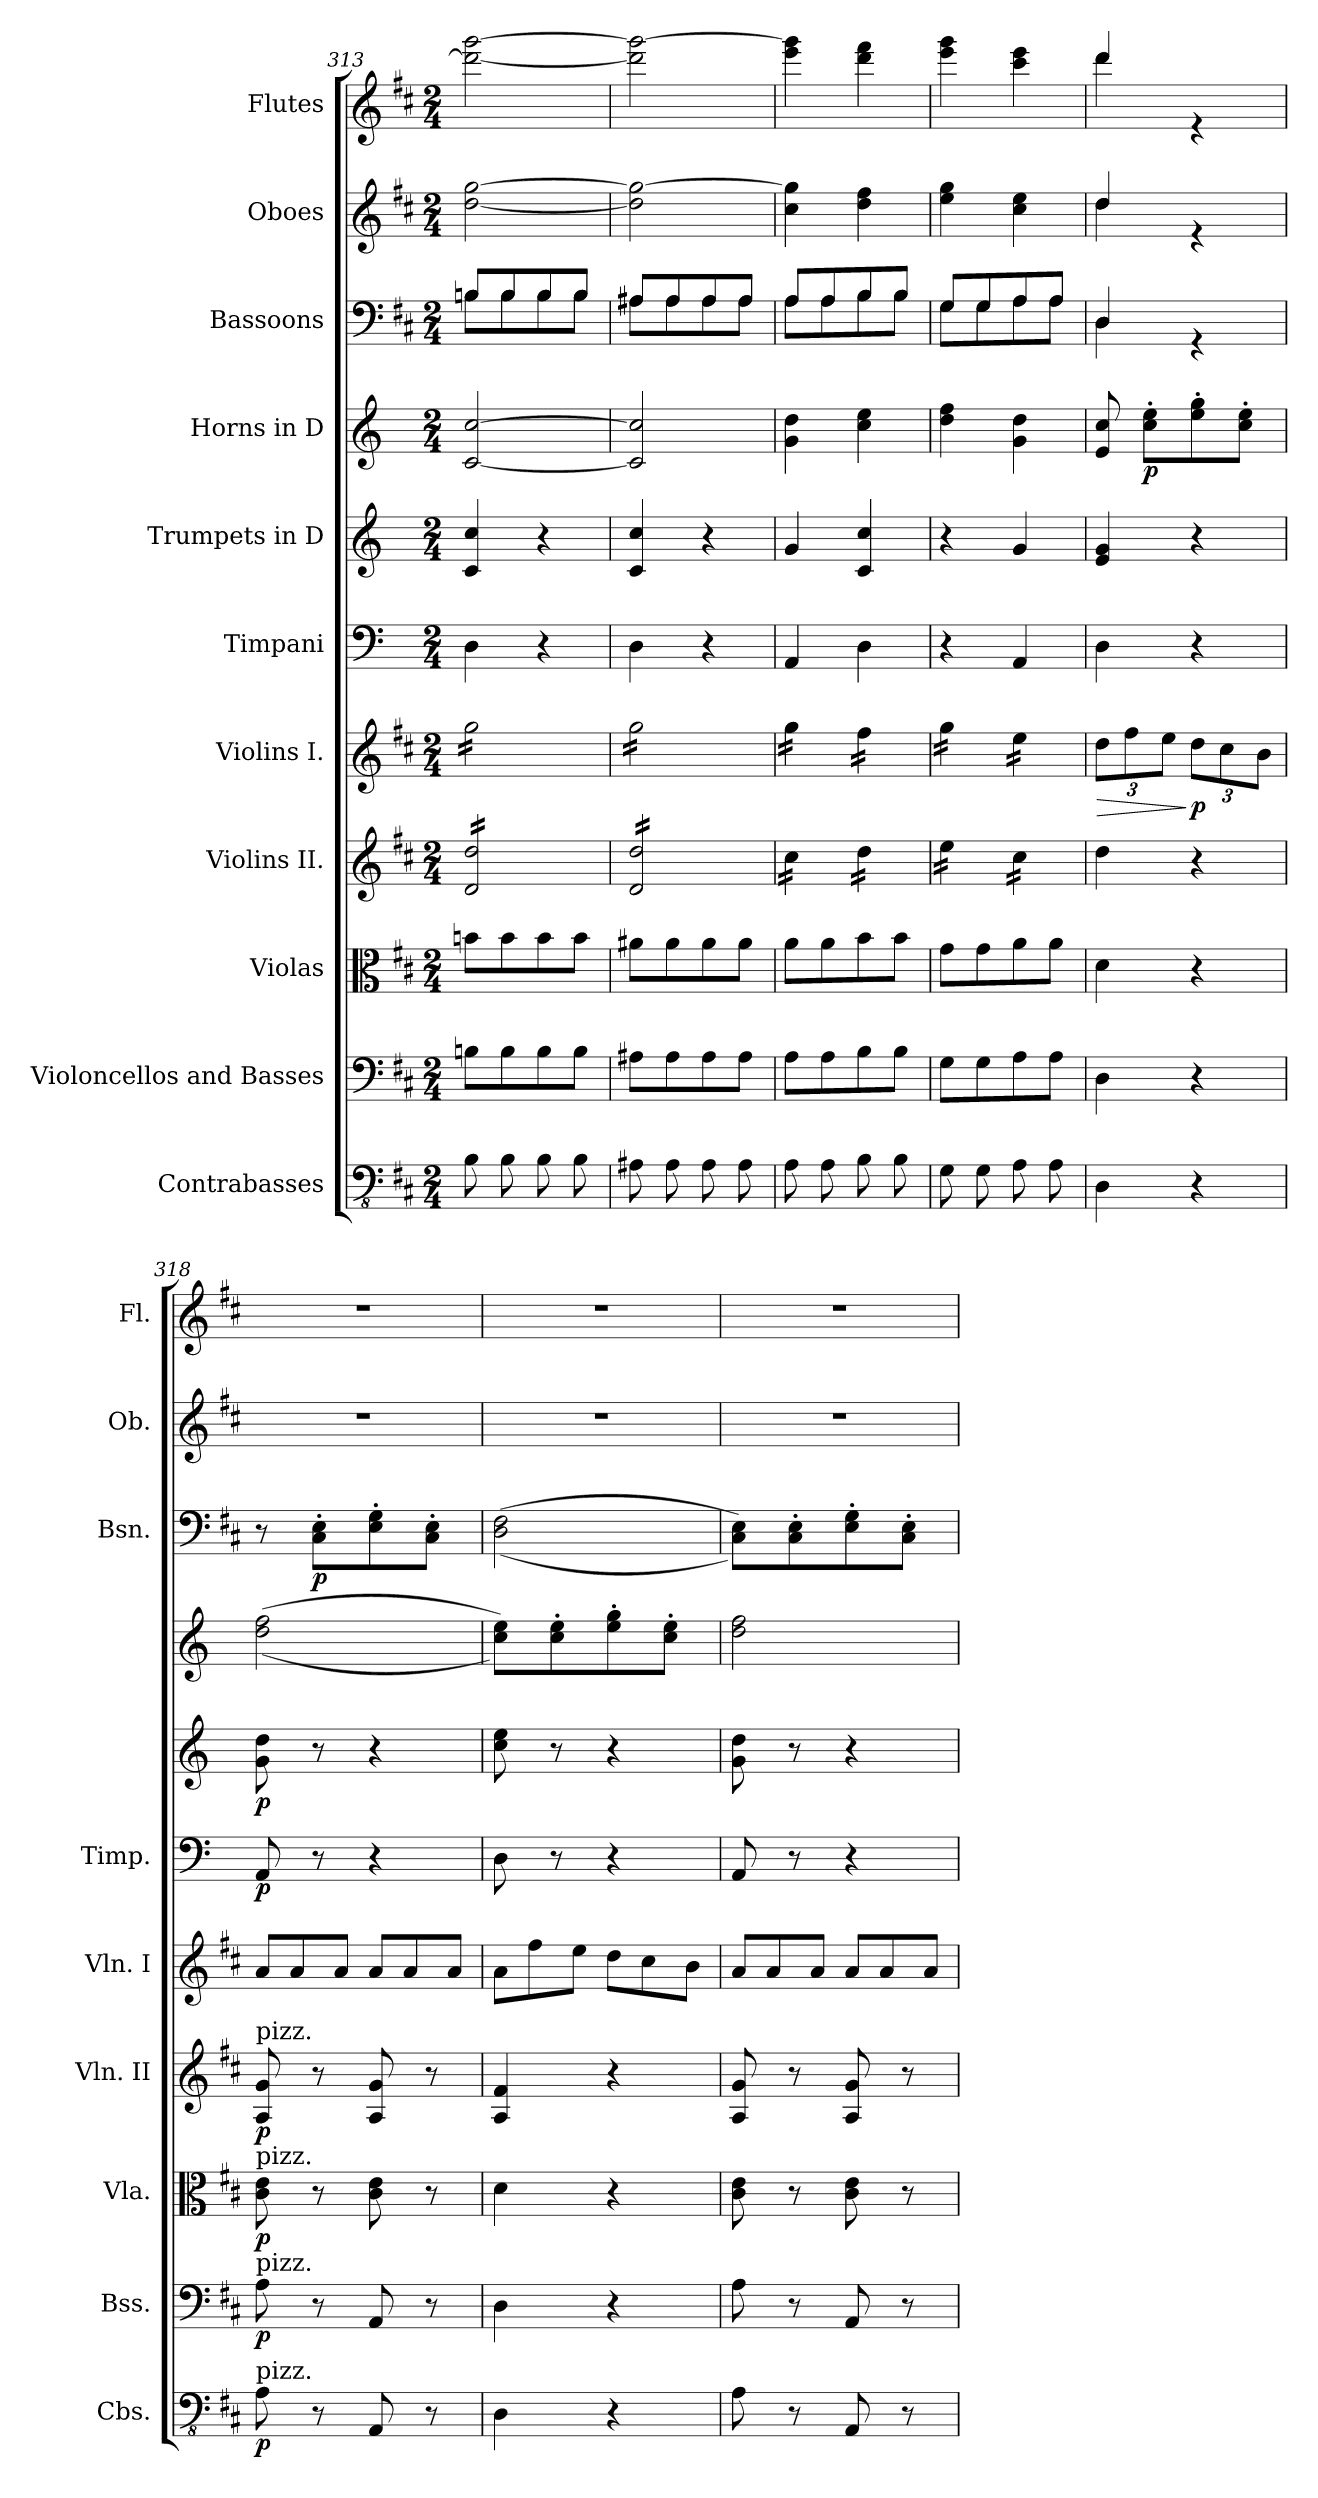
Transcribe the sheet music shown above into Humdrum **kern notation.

**kern	**dynam	**kern	**dynam	**kern	**dynam	**kern	**dynam	**kern	**dynam	**kern	**dynam	**kern	**dynam	**kern	**dynam	**kern	**dynam	**kern	**kern
*part11	*part11	*part10	*part10	*part9	*part9	*part8	*part8	*part7	*part7	*part6	*part6	*part5	*part5	*part4	*part4	*part3	*part3	*part2	*part1
*staff11	*staff11	*staff10	*staff10	*staff9	*staff9	*staff8	*staff8	*staff7	*staff7	*staff6	*staff6	*staff5	*staff5	*staff4	*staff4	*staff3	*staff3	*staff2	*staff1
*I"Contrabasses	*	*I"Violoncellos and Basses	*	*I"Violas	*	*I"Violins II.	*	*I"Violins I.	*	*I"Timpani	*	*I"Trumpets in D	*	*I"Horns in D	*	*I"Bassoons	*	*I"Oboes	*I"Flutes
*I'Cbs.	*	*I'Bss.	*	*I'Vla.	*	*I'Vln. II	*	*I'Vln. I	*	*I'Timp.	*	*	*	*	*	*I'Bsn.	*	*I'Ob.	*I'Fl.
*clefFv4	*	*clefF4	*	*clefC3	*	*clefG2	*	*clefG2	*	*clefF4	*	*clefG2	*	*clefG2	*	*clefF4	*	*clefG2	*clefG2
*	*	*	*	*	*	*	*	*	*	*	*	*ITrd-1c-2	*	*ITrd6c10	*	*	*	*	*
*k[f#c#]	*	*k[f#c#]	*	*k[f#c#]	*	*k[f#c#]	*	*k[f#c#]	*	*k[]	*	*k[f#c#]	*	*k[f#c#]	*	*k[f#c#]	*	*k[f#c#]	*k[f#c#]
*M2/4	*	*M2/4	*	*M2/4	*	*M2/4	*	*M2/4	*	*M2/4	*	*M2/4	*	*M2/4	*	*M2/4	*	*M2/4	*M2/4
=313	=313	=313	=313	=313	=313	=313	=313	=313	=313	=313	=313	=313	=313	=313	=313	=313	=313	=313	=313
*	*	*	*	*	*	*	*	*	*	*	*	*	*	*	*	*^	*	*	*
*	*	*	*	*	*	*tremolo	*	*	*	*	*	*	*	*	*	*	*	*	*	*
*	*	*	*	*	*	*	*	*tremolo	*	*	*	*	*	*	*	*	*	*	*	*
8BB\	.	8Bn\L	.	8bn\L	.	16d/ 16dd/LL	.	16gg\LL	.	4D\	.	4d/ 4dd/	.	[2D/ [2d/	.	8Bn/L	8B\L	.	[2dd\ [2gg\	2ddd\_ [2ggg\
.	.	.	.	.	.	16d/ 16dd/	.	16gg\	.	.	.	.	.	.	.	.	.	.	.	.
8BB\	.	8B\	.	8b\	.	16d/ 16dd/	.	16gg\	.	.	.	.	.	.	.	8B/	8B\	.	.	.
.	.	.	.	.	.	16d/ 16dd/	.	16gg\	.	.	.	.	.	.	.	.	.	.	.	.
8BB\	.	8B\	.	8b\	.	16d/ 16dd/	.	16gg\	.	4r	.	4r	.	.	.	8B/	8B\	.	.	.
.	.	.	.	.	.	16d/ 16dd/	.	16gg\	.	.	.	.	.	.	.	.	.	.	.	.
8BB\	.	8B\J	.	8b\J	.	16d/ 16dd/	.	16gg\	.	.	.	.	.	.	.	8B/J	8B\J	.	.	.
.	.	.	.	.	.	16d/ 16dd/JJ	.	16gg\JJ	.	.	.	.	.	.	.	.	.	.	.	.
=314	=314	=314	=314	=314	=314	=314	=314	=314	=314	=314	=314	=314	=314	=314	=314	=314	=314	=314	=314	=314
8AA#X\	.	8A#X\L	.	8a#X\L	.	16d/ 16dd/LL	.	16gg\LL	.	4D\	.	4d/ 4dd/	.	2D/] 2d/]	.	8A#X/L	8A#\L	.	2dd\] 2gg\_	2ddd\] 2ggg\_
.	.	.	.	.	.	16d/ 16dd/	.	16gg\	.	.	.	.	.	.	.	.	.	.	.	.
8AA#\	.	8A#\	.	8a#\	.	16d/ 16dd/	.	16gg\	.	.	.	.	.	.	.	8A#/	8A#\	.	.	.
.	.	.	.	.	.	16d/ 16dd/	.	16gg\	.	.	.	.	.	.	.	.	.	.	.	.
8AA#\	.	8A#\	.	8a#\	.	16d/ 16dd/	.	16gg\	.	4r	.	4r	.	.	.	8A#/	8A#\	.	.	.
.	.	.	.	.	.	16d/ 16dd/	.	16gg\	.	.	.	.	.	.	.	.	.	.	.	.
8AA#\	.	8A#\J	.	8a#\J	.	16d/ 16dd/	.	16gg\	.	.	.	.	.	.	.	8A#/J	8A#\J	.	.	.
.	.	.	.	.	.	16d/ 16dd/JJ	.	16gg\JJ	.	.	.	.	.	.	.	.	.	.	.	.
=315	=315	=315	=315	=315	=315	=315	=315	=315	=315	=315	=315	=315	=315	=315	=315	=315	=315	=315	=315	=315
8AA\	.	8A\L	.	8a\L	.	16cc#\LL	.	16gg\LL	.	4AA/	.	4a/	.	4A\ 4e\	.	8A/L	8A\L	.	4cc#\ 4gg\]	4eee\ 4ggg\]
.	.	.	.	.	.	16cc#\	.	16gg\	.	.	.	.	.	.	.	.	.	.	.	.
8AA\	.	8A\	.	8a\	.	16cc#\	.	16gg\	.	.	.	.	.	.	.	8A/	8A\	.	.	.
.	.	.	.	.	.	16cc#\JJ	.	16gg\JJ	.	.	.	.	.	.	.	.	.	.	.	.
8BB\	.	8B\	.	8b\	.	16dd\LL	.	16ff#\LL	.	4D\	.	4d/ 4dd/	.	4d\ 4f#\	.	8B/	8B\	.	4dd\ 4ff#\	4ddd\ 4fff#\
.	.	.	.	.	.	16dd\	.	16ff#\	.	.	.	.	.	.	.	.	.	.	.	.
8BB\	.	8B\J	.	8b\J	.	16dd\	.	16ff#\	.	.	.	.	.	.	.	8B/J	8B\J	.	.	.
.	.	.	.	.	.	16dd\JJ	.	16ff#\JJ	.	.	.	.	.	.	.	.	.	.	.	.
=316	=316	=316	=316	=316	=316	=316	=316	=316	=316	=316	=316	=316	=316	=316	=316	=316	=316	=316	=316	=316
8GG\	.	8G\L	.	8g\L	.	16ee\LL	.	16gg\LL	.	4r	.	4r	.	4e\ 4g\	.	8G/L	8G\L	.	4ee\ 4gg\	4eee\ 4ggg\
.	.	.	.	.	.	16ee\	.	16gg\	.	.	.	.	.	.	.	.	.	.	.	.
8GG\	.	8G\	.	8g\	.	16ee\	.	16gg\	.	.	.	.	.	.	.	8G/	8G\	.	.	.
.	.	.	.	.	.	16ee\JJ	.	16gg\JJ	.	.	.	.	.	.	.	.	.	.	.	.
8AA\	.	8A\	.	8a\	.	16cc#\LL	.	16ee\LL	.	4AA/	.	4a/	.	4A\ 4e\	.	8A/	8A\	.	4cc#\ 4ee\	4ccc#\ 4eee\
.	.	.	.	.	.	16cc#\	.	16ee\	.	.	.	.	.	.	.	.	.	.	.	.
8AA\	.	8A\J	.	8a\J	.	16cc#\	.	16ee\	.	.	.	.	.	.	.	8A/J	8A\J	.	.	.
.	.	.	.	.	.	16cc#\JJ	.	16ee\JJ	.	.	.	.	.	.	.	.	.	.	.	.
*	*	*	*	*	*	*	*	*Xtremolo	*	*	*	*	*	*	*	*	*	*	*	*
*	*	*	*	*	*	*Xtremolo	*	*	*	*	*	*	*	*	*	*	*	*	*	*
=317	=317	=317	=317	=317	=317	=317	=317	=317	=317	=317	=317	=317	=317	=317	=317	=317	=317	=317	=317	=317
*	*	*	*	*	*	*	*	*Xbrackettup	*	*	*	*	*	*	*	*	*	*	*	*
!	!	!	!	!	!	!	!	!	!LO:HP:b	!	!	!	!	!	!	!	!	!	!	!
*	*	*	*	*	*	*	*	*	*	*	*	*	*	*	*	*	*	*	*^	*^
4DD\	.	4D\	.	4d\	.	4dd\	.	12dd\L	>	4D\	.	4f#/ 4a/	.	8F#/ 8d/	.	4D/	4D\	.	4dd/	4dd\	4ddd/	4ddd\
.	.	.	.	.	.	.	.	12ff#\	.	.	.	.	.	.	.	.	.	.	.	.	.	.
!	!	!	!	!	!	!	!	!	!	!	!	!	!	!	!LO:DY:b	!	!	!	!	!	!	!
.	.	.	.	.	.	.	.	.	.	.	.	.	.	8d\' 8f#\'L	p	.	.	.	.	.	.	.
.	.	.	.	.	.	.	.	12ee\J	.	.	.	.	.	.	.	.	.	.	.	.	.	.
!	!	!	!	!	!	!	!	!	!LO:DY:n=1:b	!	!	!	!	!	!	!	!	!	!	!	!	!
4r	.	4r	.	4r	.	4r	.	12dd\L	] p	4r	.	4r	.	8f#\' 8a\'	.	4rGG	4ryy	.	4re	4ryy	4re	4ryy
.	.	.	.	.	.	.	.	12cc#\	.	.	.	.	.	.	.	.	.	.	.	.	.	.
.	.	.	.	.	.	.	.	.	.	.	.	.	.	8d\' 8f#\'J	.	.	.	.	.	.	.	.
.	.	.	.	.	.	.	.	12b\J	.	.	.	.	.	.	.	.	.	.	.	.	.	.
*	*	*	*	*	*	*	*	*	*	*	*	*	*	*	*	*v	*v	*	*	*	*v	*v
*	*	*	*	*	*	*	*	*	*	*	*	*	*	*	*	*	*	*v	*v	*
!!LO:PB:g=z
=318	=318	=318	=318	=318	=318	=318	=318	=318	=318	=318	=318	=318	=318	=318	=318	=318	=318	=318	=318
*	*	*	*	*	*	*	*	*Xtuplet	*	*	*	*	*	*	*	*	*	*	*
!	!	!	!	!	!	!LO:TX:a:t=pizz.	!	!	!	!	!	!	!	!	!	!	!	!	!
!	!	!	!	!LO:TX:a:t=pizz.	!	!	!	!	!	!	!	!	!	!	!	!	!	!	!
!	!	!LO:TX:a:t=pizz.	!	!	!	!	!	!	!	!	!	!	!	!	!	!	!	!	!
!LO:TX:a:t=pizz.	!	!	!	!	!	!	!	!	!	!	!	!	!	!	!	!	!	!	!
!	!LO:DY:b	!	!LO:DY:b	!	!LO:DY:b	!	!LO:DY:b	!	!	!	!LO:DY:b	!	!LO:DY:b	!	!	!	!	!	!
8AA\	p	8A\	p	8c#\ 8e\	p	8A/ 8g/	p	12a/L	.	8AA/	p	8a\ 8ee\	p	(>(<2e\ 2g\	.	8r	.	2r	2r
.	.	.	.	.	.	.	.	12a/	.	.	.	.	.	.	.	.	.	.	.
!	!	!	!	!	!	!	!	!	!	!	!	!	!	!	!	!	!LO:DY:b	!	!
8r	.	8r	.	8r	.	8r	.	.	.	8r	.	8r	.	.	.	8C#\' 8E\'L	p	.	.
.	.	.	.	.	.	.	.	12a/J	.	.	.	.	.	.	.	.	.	.	.
8AAA/	.	8AA/	.	8c#\ 8e\	.	8A/ 8g/	.	12a/L	.	4r	.	4r	.	.	.	8E\' 8G\'	.	.	.
.	.	.	.	.	.	.	.	12a/	.	.	.	.	.	.	.	.	.	.	.
8r	.	8r	.	8r	.	8r	.	.	.	.	.	.	.	.	.	8C#\' 8E\'J	.	.	.
.	.	.	.	.	.	.	.	12a/J	.	.	.	.	.	.	.	.	.	.	.
=319	=319	=319	=319	=319	=319	=319	=319	=319	=319	=319	=319	=319	=319	=319	=319	=319	=319	=319	=319
4DD\	.	4D\	.	4d\	.	4A/ 4f#/	.	12a\L	.	8D\	.	8dd\ 8ff#\	.	8d\ 8f#\L))	.	(>(<2D\ 2F#\	.	2r	2r
.	.	.	.	.	.	.	.	12ff#\	.	.	.	.	.	.	.	.	.	.	.
.	.	.	.	.	.	.	.	.	.	8r	.	8r	.	8d\' 8f#\'	.	.	.	.	.
.	.	.	.	.	.	.	.	12ee\J	.	.	.	.	.	.	.	.	.	.	.
4r	.	4r	.	4r	.	4r	.	12dd\L	.	4r	.	4r	.	8f#\' 8a\'	.	.	.	.	.
.	.	.	.	.	.	.	.	12cc#\	.	.	.	.	.	.	.	.	.	.	.
.	.	.	.	.	.	.	.	.	.	.	.	.	.	8d\' 8f#\'J	.	.	.	.	.
.	.	.	.	.	.	.	.	12b\J	.	.	.	.	.	.	.	.	.	.	.
=320	=320	=320	=320	=320	=320	=320	=320	=320	=320	=320	=320	=320	=320	=320	=320	=320	=320	=320	=320
8AA\	.	8A\	.	8c#\ 8e\	.	8A/ 8g/	.	12a/L	.	8AA/	.	8a\ 8ee\	.	2e\ 2g\	.	8C#\ 8E\L))	.	2r	2r
.	.	.	.	.	.	.	.	12a/	.	.	.	.	.	.	.	.	.	.	.
8r	.	8r	.	8r	.	8r	.	.	.	8r	.	8r	.	.	.	8C#\' 8E\'	.	.	.
.	.	.	.	.	.	.	.	12a/J	.	.	.	.	.	.	.	.	.	.	.
8AAA/	.	8AA/	.	8c#\ 8e\	.	8A/ 8g/	.	12a/L	.	4r	.	4r	.	.	.	8E\' 8G\'	.	.	.
.	.	.	.	.	.	.	.	12a/	.	.	.	.	.	.	.	.	.	.	.
8r	.	8r	.	8r	.	8r	.	.	.	.	.	.	.	.	.	8C#\' 8E\'J	.	.	.
.	.	.	.	.	.	.	.	12a/J	.	.	.	.	.	.	.	.	.	.	.
=	=	=	=	=	=	=	=	=	=	=	=	=	=	=	=	=	=	=	=
*-	*-	*-	*-	*-	*-	*-	*-	*-	*-	*-	*-	*-	*-	*-	*-	*-	*-	*-	*-
